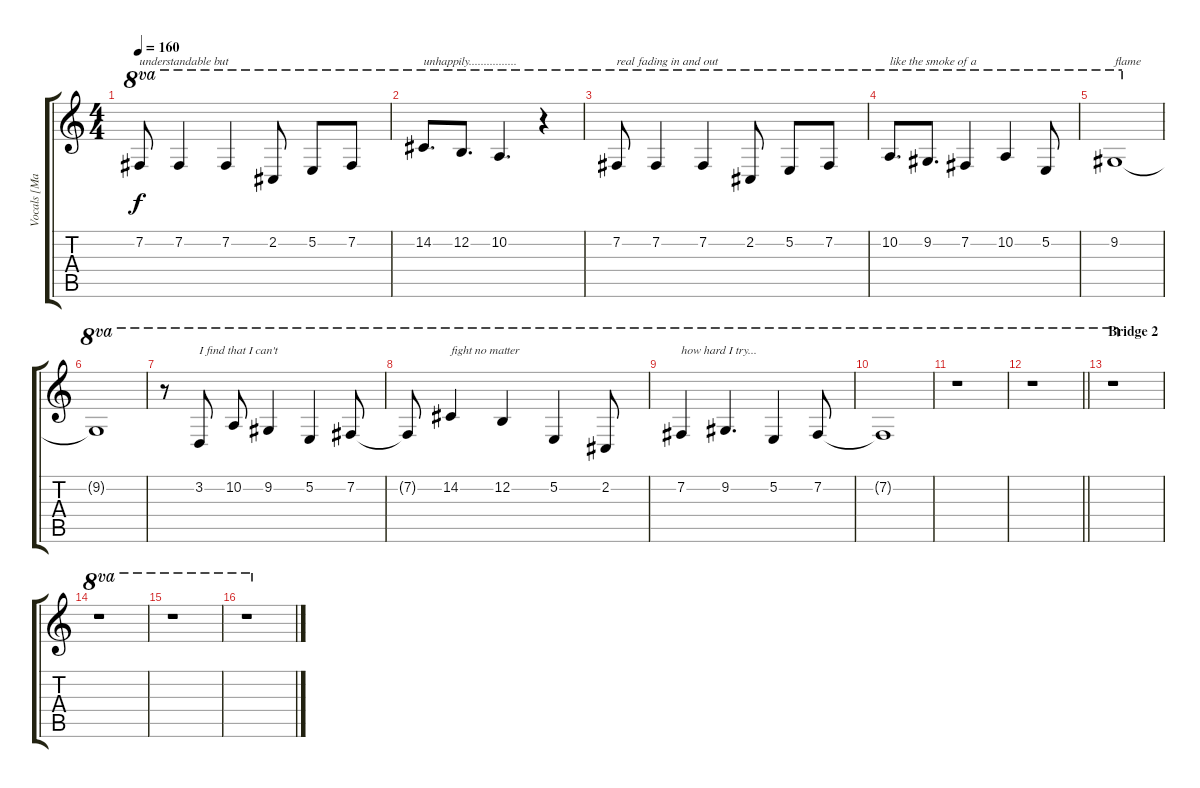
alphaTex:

\track ("Vocals [Martin]" "Vocals [Ma") {instrument lead6voice}
\staff {score tabs}
\tuning (E4 B3 G3 D3 A2 E2) {hide}
\ts (4 4)
\tempo 160
\clef g2
\ks c
7.2.8{ot 8va txt "understandable but " dy f} 7.2.4{ot 8va} 7.2.4{ot 8va} 2.2.8{ot 8va} 5.2.8{ot 8va} 7.2.8{ot 8va} |
14.2.8{d ot 8va txt "unhappily................"} 12.2.8{d ot 8va} 10.2.4{d ot 8va} r.4{ot 8va} |
7.2.8{ot 8va txt "real fading in and out"} 7.2.4{ot 8va} 7.2.4{ot 8va} 2.2.8{ot 8va} 5.2.8{ot 8va} 7.2.8{ot 8va} |
10.2.8{d ot 8va txt "like the smoke of a "} 9.2.8{d ot 8va} 7.2.4{ot 8va} 10.2.4{ot 8va} 5.2.8{ot 8va} |
9.2.1{ot 8va txt "flame"} |
9.2{t}.1{ot 8va} |
r.8{ot 8va} 3.2.8{ot 8va txt "I find that I can't"} 10.2.8{ot 8va} 9.2.4{ot 8va} 5.2.4{ot 8va} 7.2.8{ot 8va} |
7.2{t}.8{ot 8va} 14.2.4{ot 8va txt "fight no matter"} 12.2.4{ot 8va} 5.2.4{ot 8va} 2.2.8{ot 8va} |
7.2.4{ot 8va txt "how hard I try..."} 9.2.4{d ot 8va} 5.2.4{ot 8va} 7.2.8{ot 8va} |
7.2{t}.1{ot 8va} |
r.1{ot 8va} |
\barLineRight lightlight
r.1{ot 8va} |
\section ("" "Bridge 2")
r.1{ot 8va} |
r.1{ot 8va} |
r.1{ot 8va} |
r.1{ot 8va}
